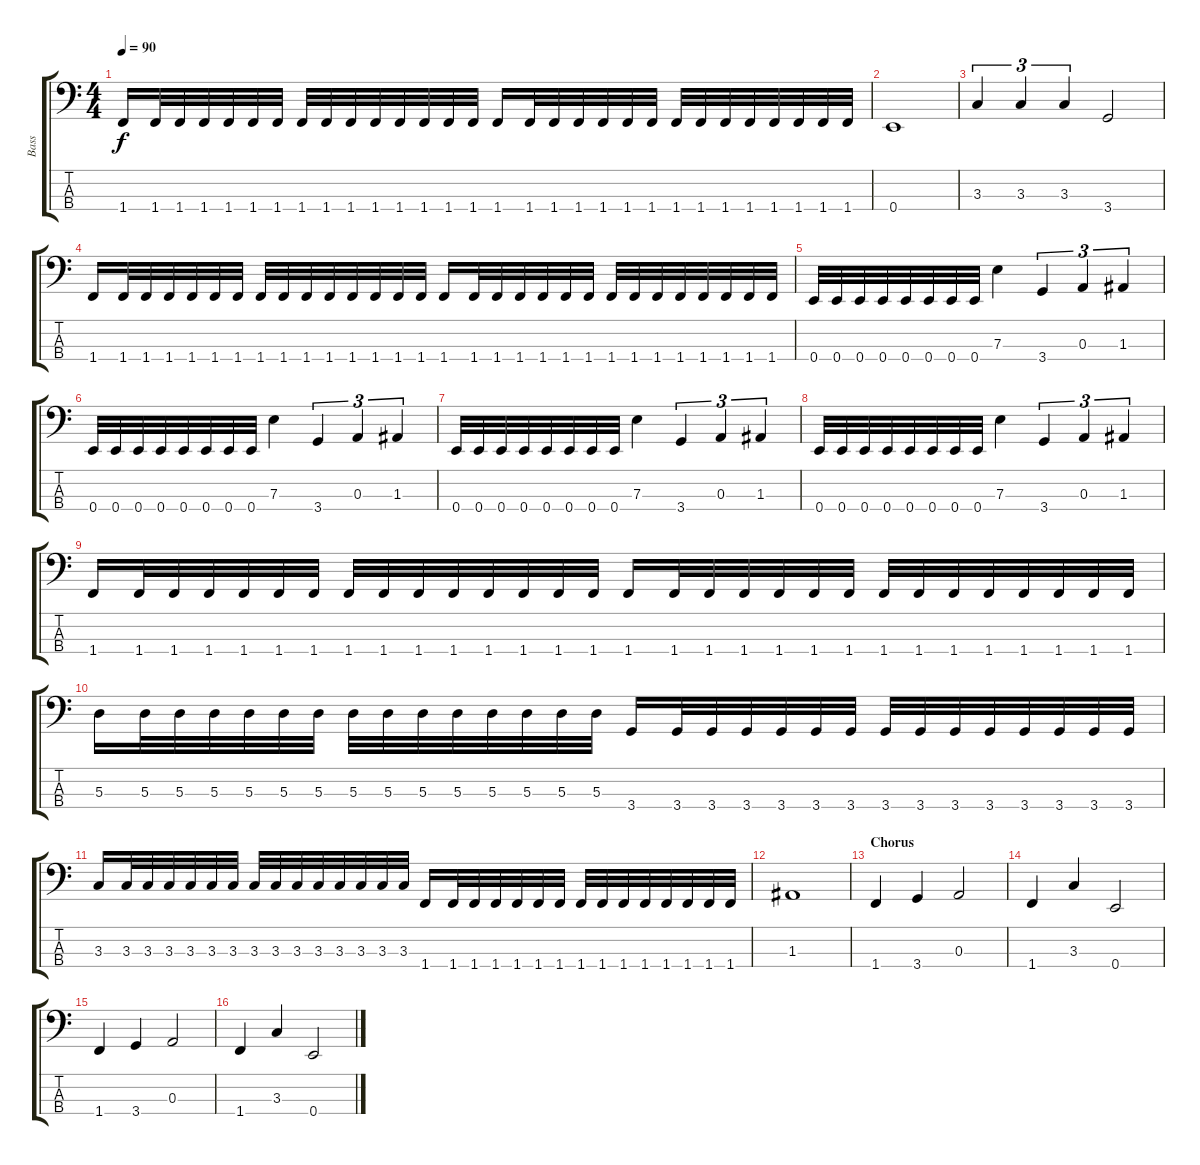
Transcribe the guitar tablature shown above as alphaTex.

\track ("Bass" "Bass") {instrument electricbasspick}
\staff {score tabs}
\tuning (G2 D2 A1 E1) {hide}
\ts (4 4)
\tempo 90
\clef f4
\ks c
1.4.16{dy f} 1.4.32 1.4.32 1.4.32 1.4.32 1.4.32 1.4.32 1.4.32 1.4.32 1.4.32 1.4.32 1.4.32 1.4.32 1.4.32 1.4.32 1.4.16 1.4.32 1.4.32 1.4.32 1.4.32 1.4.32 1.4.32 1.4.32 1.4.32 1.4.32 1.4.32 1.4.32 1.4.32 1.4.32 1.4.32 |
0.4.1 |
3.3.4{tu (3 2)} 3.3.4{tu (3 2)} 3.3.4{tu (3 2)} 3.4.2 |
1.4.16 1.4.32 1.4.32 1.4.32 1.4.32 1.4.32 1.4.32 1.4.32 1.4.32 1.4.32 1.4.32 1.4.32 1.4.32 1.4.32 1.4.32 1.4.16 1.4.32 1.4.32 1.4.32 1.4.32 1.4.32 1.4.32 1.4.32 1.4.32 1.4.32 1.4.32 1.4.32 1.4.32 1.4.32 1.4.32 |
0.4.32 0.4.32 0.4.32 0.4.32 0.4.32 0.4.32 0.4.32 0.4.32 7.3.4 3.4.4{tu (3 2)} 0.3.4{tu (3 2)} 1.3.4{tu (3 2)} |
0.4.32 0.4.32 0.4.32 0.4.32 0.4.32 0.4.32 0.4.32 0.4.32 7.3.4 3.4.4{tu (3 2)} 0.3.4{tu (3 2)} 1.3.4{tu (3 2)} |
0.4.32 0.4.32 0.4.32 0.4.32 0.4.32 0.4.32 0.4.32 0.4.32 7.3.4 3.4.4{tu (3 2)} 0.3.4{tu (3 2)} 1.3.4{tu (3 2)} |
0.4.32 0.4.32 0.4.32 0.4.32 0.4.32 0.4.32 0.4.32 0.4.32 7.3.4 3.4.4{tu (3 2)} 0.3.4{tu (3 2)} 1.3.4{tu (3 2)} |
1.4.16 1.4.32 1.4.32 1.4.32 1.4.32 1.4.32 1.4.32 1.4.32 1.4.32 1.4.32 1.4.32 1.4.32 1.4.32 1.4.32 1.4.32 1.4.16 1.4.32 1.4.32 1.4.32 1.4.32 1.4.32 1.4.32 1.4.32 1.4.32 1.4.32 1.4.32 1.4.32 1.4.32 1.4.32 1.4.32 |
5.3.16 5.3.32 5.3.32 5.3.32 5.3.32 5.3.32 5.3.32 5.3.32 5.3.32 5.3.32 5.3.32 5.3.32 5.3.32 5.3.32 5.3.32 3.4.16 3.4.32 3.4.32 3.4.32 3.4.32 3.4.32 3.4.32 3.4.32 3.4.32 3.4.32 3.4.32 3.4.32 3.4.32 3.4.32 3.4.32 |
3.3.16 3.3.32 3.3.32 3.3.32 3.3.32 3.3.32 3.3.32 3.3.32 3.3.32 3.3.32 3.3.32 3.3.32 3.3.32 3.3.32 3.3.32 1.4.16 1.4.32 1.4.32 1.4.32 1.4.32 1.4.32 1.4.32 1.4.32 1.4.32 1.4.32 1.4.32 1.4.32 1.4.32 1.4.32 1.4.32 |
1.3.1 |
\section ("" "Chorus")
1.4.4 3.4.4 0.3.2 |
1.4.4 3.3.4 0.4.2 |
1.4.4 3.4.4 0.3.2 |
1.4.4 3.3.4 0.4.2
